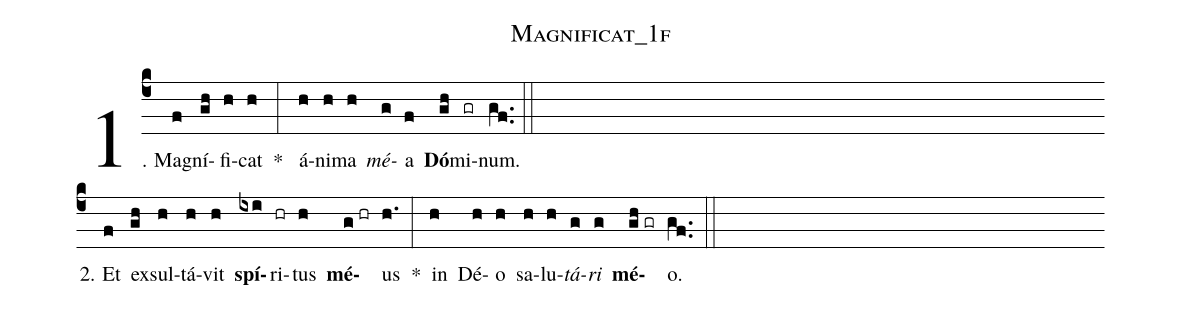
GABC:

name:Magnificat_1f;
%%
(c4) 1. Ma(f)gní(gh)fi(h)cat(h) * (:) á(h)ni(h)ma(h) <i>mé</i>(g)a(f) <b>Dó</b>(gh)mi(gr)num.(gf..) (::) (Z-)
2. Et(f) ex(gh)sul(h)tá(h)vit(h) <b>spí</b>(ixi)ri(hr)tus(h) <b>mé</b>(g//hr)us(h.) *(:) in(h) Dé(h)o(h) sa(h)lu(h)<i>tá</i>(g)<i>ri</i>(g) <b>mé</b>(gh//gr)o.(gf..) (::)
